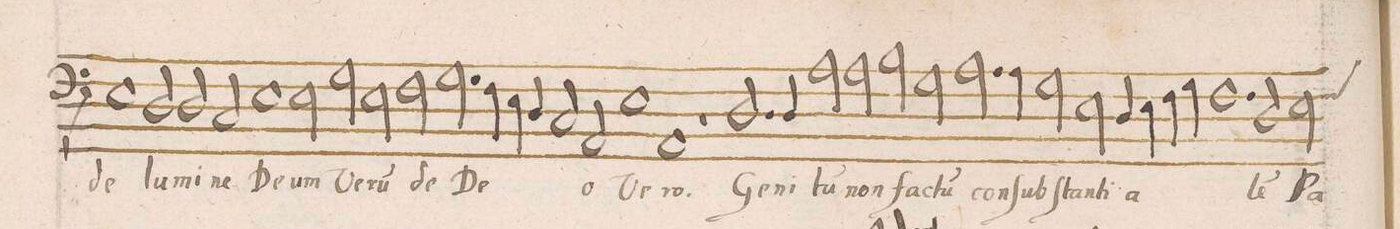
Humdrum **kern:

**kern	**text
*I"BASVS	*
*clefF4	*
*k[]	*
*met(C|)	*
*M2/1	*
1E\	de
=44-	=44-
2D/	lu-
2D/	-mi-
2C/	-ne
1E\	De-
=45-	=45-
2E\	-um
2G\	Ve-
2E\	-ru(m)
=46-	=46-
2F\	de
2.G\	De-
4F\	.
4E\	.
4D/	.
=47-	=47-
2C/	.
2AA/	-o
1E\	Ve-
=48-	=48-
1AA/	-ro.
1r	.
=49-	=49-
2.D/	Ge-
4D/	-ni-
2A\	-tu(m)
2A\	non
=50-	=50-
2B\	fac-
2G\	-tu(m)
2.A\	con-
4A\	ſub-
=51-	=51-
2G\	-ſtan-
2E\	-ti-
4D/	-a-
4E\	.
4F\	.
4G\	.
=52-	=52-
1.F\	.
2D/	-le(m)
=53-	=53-
*custos:F	*
2E\	Pa-
*-	*-
